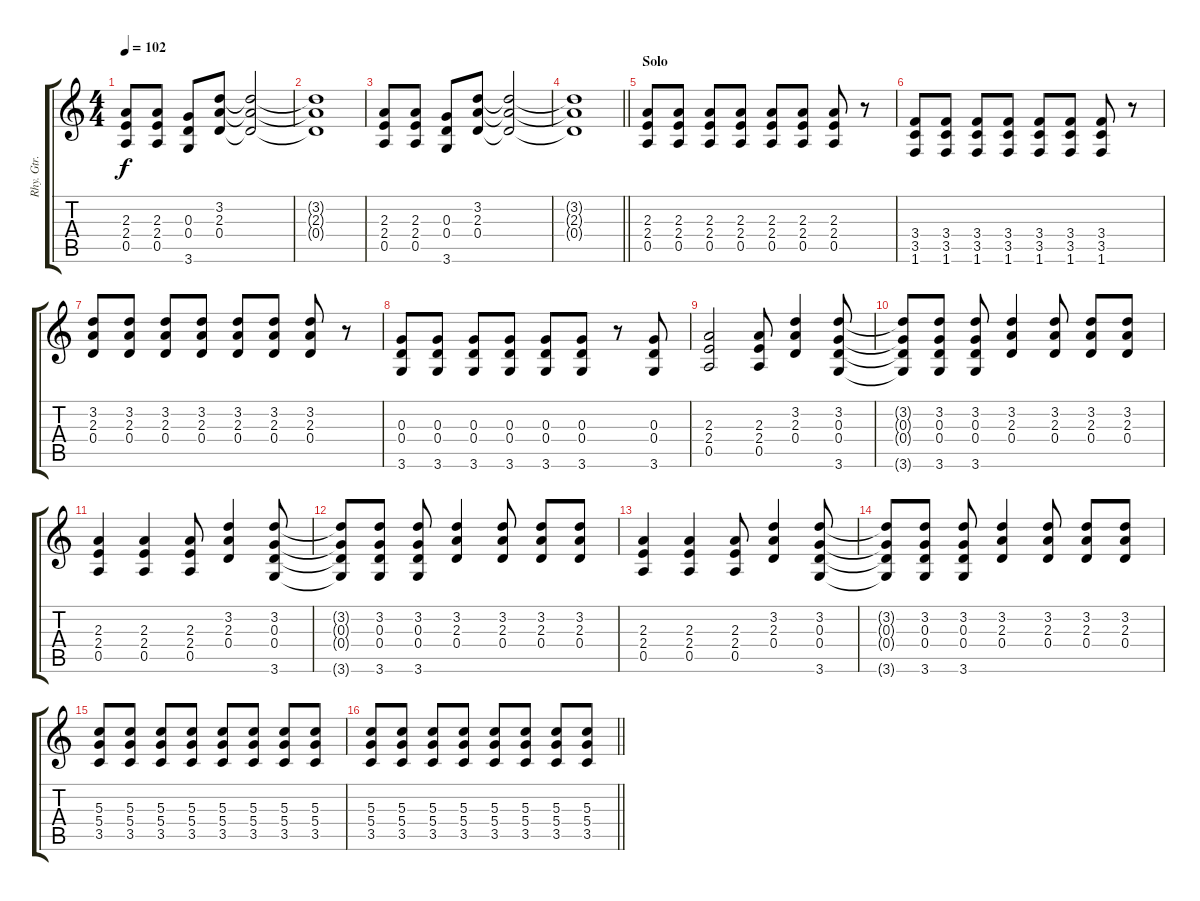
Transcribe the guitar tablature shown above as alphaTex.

\track ("Rhy. Gtr. 2" "Rhy. Gtr. ") {instrument overdrivenguitar}
\staff {score tabs}
\tuning (E4 B3 G3 D3 A2 E2) {hide}
\ts (4 4)
\tempo 102
\clef g2
\ks c
(2.3 2.4 0.5).8{dy f} (2.3 2.4 0.5).8 (0.3 0.4 3.6).8 (3.2 2.3 0.4).8 (3.2{t} 2.3{t} 0.4{t}).2 |
(3.2{t} 2.3{t} 0.4{t}).1 |
(2.3 2.4 0.5).8 (2.3 2.4 0.5).8 (0.3 0.4 3.6).8 (3.2 2.3 0.4).8 (3.2{t} 2.3{t} 0.4{t}).2 |
\barLineRight lightlight
(3.2{t} 2.3{t} 0.4{t}).1 |
\section ("" "Solo")
(2.3 2.4 0.5).8 (2.3 2.4 0.5).8 (2.3 2.4 0.5).8 (2.3 2.4 0.5).8 (2.3 2.4 0.5).8 (2.3 2.4 0.5).8 (2.3 2.4 0.5).8 r.8 |
(3.4 3.5 1.6).8 (3.4 3.5 1.6).8 (3.4 3.5 1.6).8 (3.4 3.5 1.6).8 (3.4 3.5 1.6).8 (3.4 3.5 1.6).8 (3.4 3.5 1.6).8 r.8 |
(3.2 2.3 0.4).8 (3.2 2.3 0.4).8 (3.2 2.3 0.4).8 (3.2 2.3 0.4).8 (3.2 2.3 0.4).8 (3.2 2.3 0.4).8 (3.2 2.3 0.4).8 r.8 |
(0.3 0.4 3.6).8 (0.3 0.4 3.6).8 (0.3 0.4 3.6).8 (0.3 0.4 3.6).8 (0.3 0.4 3.6).8 (0.3 0.4 3.6).8 r.8 (0.3 0.4 3.6).8 |
(2.3 2.4 0.5).2 (2.3 2.4 0.5).8 (3.2 2.3 0.4).4 (3.2 0.3 0.4 3.6).8 |
(3.2{t} 0.3{t} 0.4{t} 3.6{t}).8 (3.2 0.3 0.4 3.6).8 (3.2 0.3 0.4 3.6).8 (3.2 2.3 0.4).4 (3.2 2.3 0.4).8 (3.2 2.3 0.4).8 (3.2 2.3 0.4).8 |
(2.3 2.4 0.5).4 (2.3 2.4 0.5).4 (2.3 2.4 0.5).8 (3.2 2.3 0.4).4 (3.2 0.3 0.4 3.6).8 |
(3.2{t} 0.3{t} 0.4{t} 3.6{t}).8 (3.2 0.3 0.4 3.6).8 (3.2 0.3 0.4 3.6).8 (3.2 2.3 0.4).4 (3.2 2.3 0.4).8 (3.2 2.3 0.4).8 (3.2 2.3 0.4).8 |
(2.3 2.4 0.5).4 (2.3 2.4 0.5).4 (2.3 2.4 0.5).8 (3.2 2.3 0.4).4 (3.2 0.3 0.4 3.6).8 |
(3.2{t} 0.3{t} 0.4{t} 3.6{t}).8 (3.2 0.3 0.4 3.6).8 (3.2 0.3 0.4 3.6).8 (3.2 2.3 0.4).4 (3.2 2.3 0.4).8 (3.2 2.3 0.4).8 (3.2 2.3 0.4).8 |
(5.3 5.4 3.5).8 (5.3 5.4 3.5).8 (5.3 5.4 3.5).8 (5.3 5.4 3.5).8 (5.3 5.4 3.5).8 (5.3 5.4 3.5).8 (5.3 5.4 3.5).8 (5.3 5.4 3.5).8 |
\barLineRight lightlight
(5.3 5.4 3.5).8 (5.3 5.4 3.5).8 (5.3 5.4 3.5).8 (5.3 5.4 3.5).8 (5.3 5.4 3.5).8 (5.3 5.4 3.5).8 (5.3 5.4 3.5).8 (5.3 5.4 3.5).8
